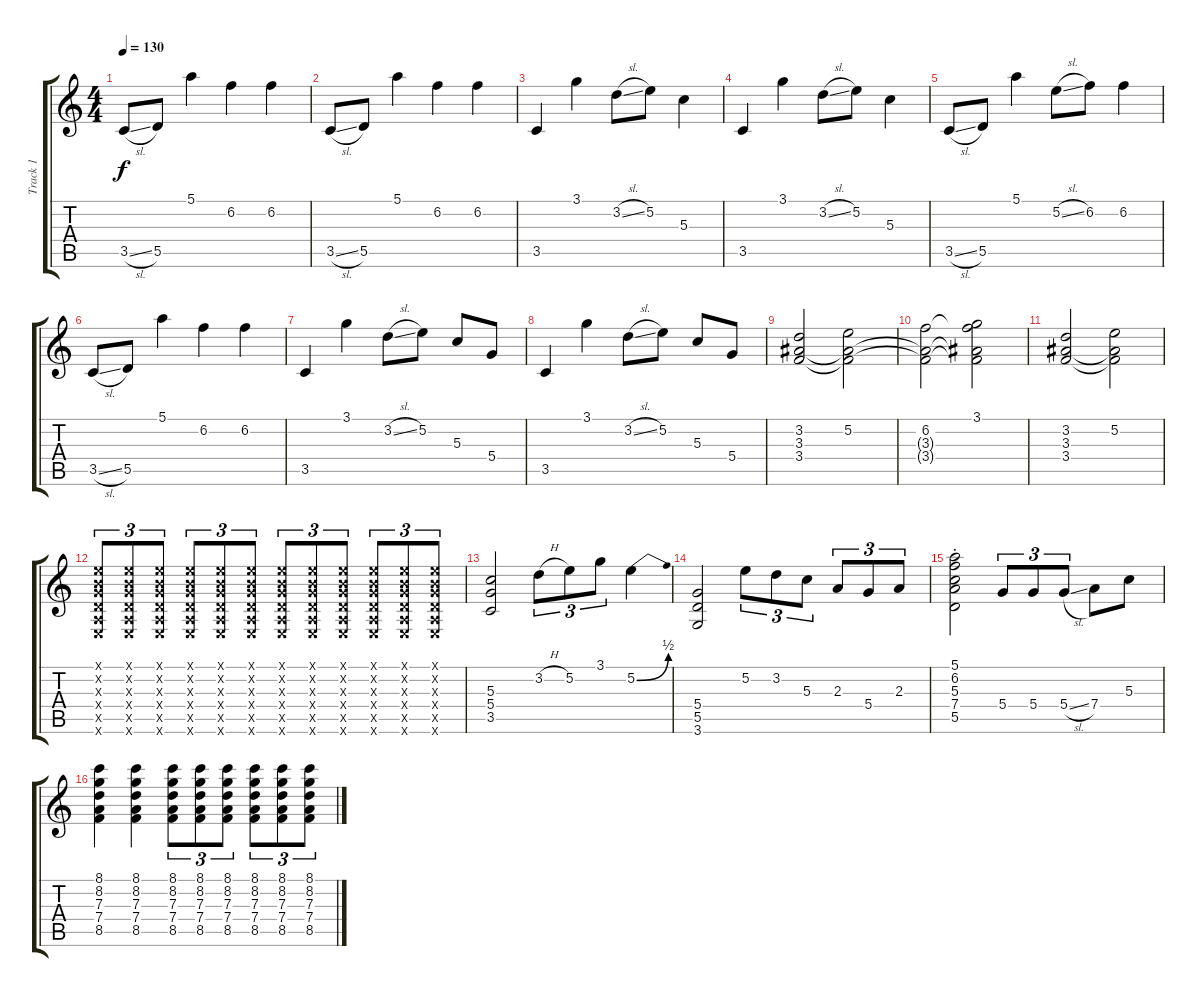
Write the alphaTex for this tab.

\track ("Track 1" "Track 1") {instrument distortionguitar}
\staff {score tabs}
\tuning (E4 B3 G3 D3 A2 E2) {hide}
\ts (4 4)
\tempo 130
\clef g2
\ks c
3.5{sl}.8{dy f} 5.5.8 5.1.4 6.2.4 6.2.4 |
3.5{sl}.8 5.5.8 5.1.4 6.2.4 6.2.4 |
3.5.4 3.1.4 3.2{sl}.8 5.2.8 5.3.4 |
3.5.4 3.1.4 3.2{sl}.8 5.2.8 5.3.4 |
3.5{sl}.8 5.5.8 5.1.4 5.2{sl}.8 6.2.8 6.2.4 |
3.5{sl}.8 5.5.8 5.1.4 6.2.4 6.2.4 |
3.5.4 3.1.4 3.2{sl}.8 5.2.8 5.3.8 5.4.8 |
3.5.4 3.1.4 3.2{sl}.8 5.2.8 5.3.8 5.4.8 |
(3.2 3.3 3.4).2 (5.2 3.3{t} 3.4{t}).2 |
(6.2 3.3{t} 3.4{t}).2 (3.1 6.2{t} 3.3{t} 3.4{t}).2 |
(3.2 3.3 3.4).2 (5.2 3.3{t} 3.4{t}).2 |
(0.1{x} 0.2{x} 0.3{x} 0.4{x} 0.5{x} 0.6{x}).8{tu (3 2)} (0.1{x} 0.2{x} 0.3{x} 0.4{x} 0.5{x} 0.6{x}).8{tu (3 2)} (0.1{x} 0.2{x} 0.3{x} 0.4{x} 0.5{x} 0.6{x}).8{tu (3 2)} (0.1{x} 0.2{x} 0.3{x} 0.4{x} 0.5{x} 0.6{x}).8{tu (3 2)} (0.1{x} 0.2{x} 0.3{x} 0.4{x} 0.5{x} 0.6{x}).8{tu (3 2)} (0.1{x} 0.2{x} 0.3{x} 0.4{x} 0.5{x} 0.6{x}).8{tu (3 2)} (0.1{x} 0.2{x} 0.3{x} 0.4{x} 0.5{x} 0.6{x}).8{tu (3 2)} (0.1{x} 0.2{x} 0.3{x} 0.4{x} 0.5{x} 0.6{x}).8{tu (3 2)} (0.1{x} 0.2{x} 0.3{x} 0.4{x} 0.5{x} 0.6{x}).8{tu (3 2)} (0.1{x} 0.2{x} 0.3{x} 0.4{x} 0.5{x} 0.6{x}).8{tu (3 2)} (0.1{x} 0.2{x} 0.3{x} 0.4{x} 0.5{x} 0.6{x}).8{tu (3 2)} (0.1{x} 0.2{x} 0.3{x} 0.4{x} 0.5{x} 0.6{x}).8{tu (3 2)} |
(5.3 5.4 3.5).2 3.2{h}.8{tu (3 2)} 5.2.8{tu (3 2)} 3.1.8{tu (3 2)} 5.2{be (bend 0 0 60 2)}.4 |
(5.4 5.5 3.6).2 5.2.8{tu (3 2)} 3.2.8{tu (3 2)} 5.3.8{tu (3 2)} 2.3.8{tu (3 2)} 5.4.8{tu (3 2)} 2.3.8{tu (3 2)} |
(5.1{st} 6.2{st} 5.3{st} 7.4{st} 5.5{st}).2 5.4.8{tu (3 2)} 5.4.8{tu (3 2)} 5.4{sl}.8{tu (3 2)} 7.4.8 5.3.8 |
(8.1 8.2 7.3 7.4 8.5).4 (8.1 8.2 7.3 7.4 8.5).4 (8.1 8.2 7.3 7.4 8.5).8{tu (3 2)} (8.1 8.2 7.3 7.4 8.5).8{tu (3 2)} (8.1 8.2 7.3 7.4 8.5).8{tu (3 2)} (8.1 8.2 7.3 7.4 8.5).8{tu (3 2)} (8.1 8.2 7.3 7.4 8.5).8{tu (3 2)} (8.1 8.2 7.3 7.4 8.5).8{tu (3 2)}
